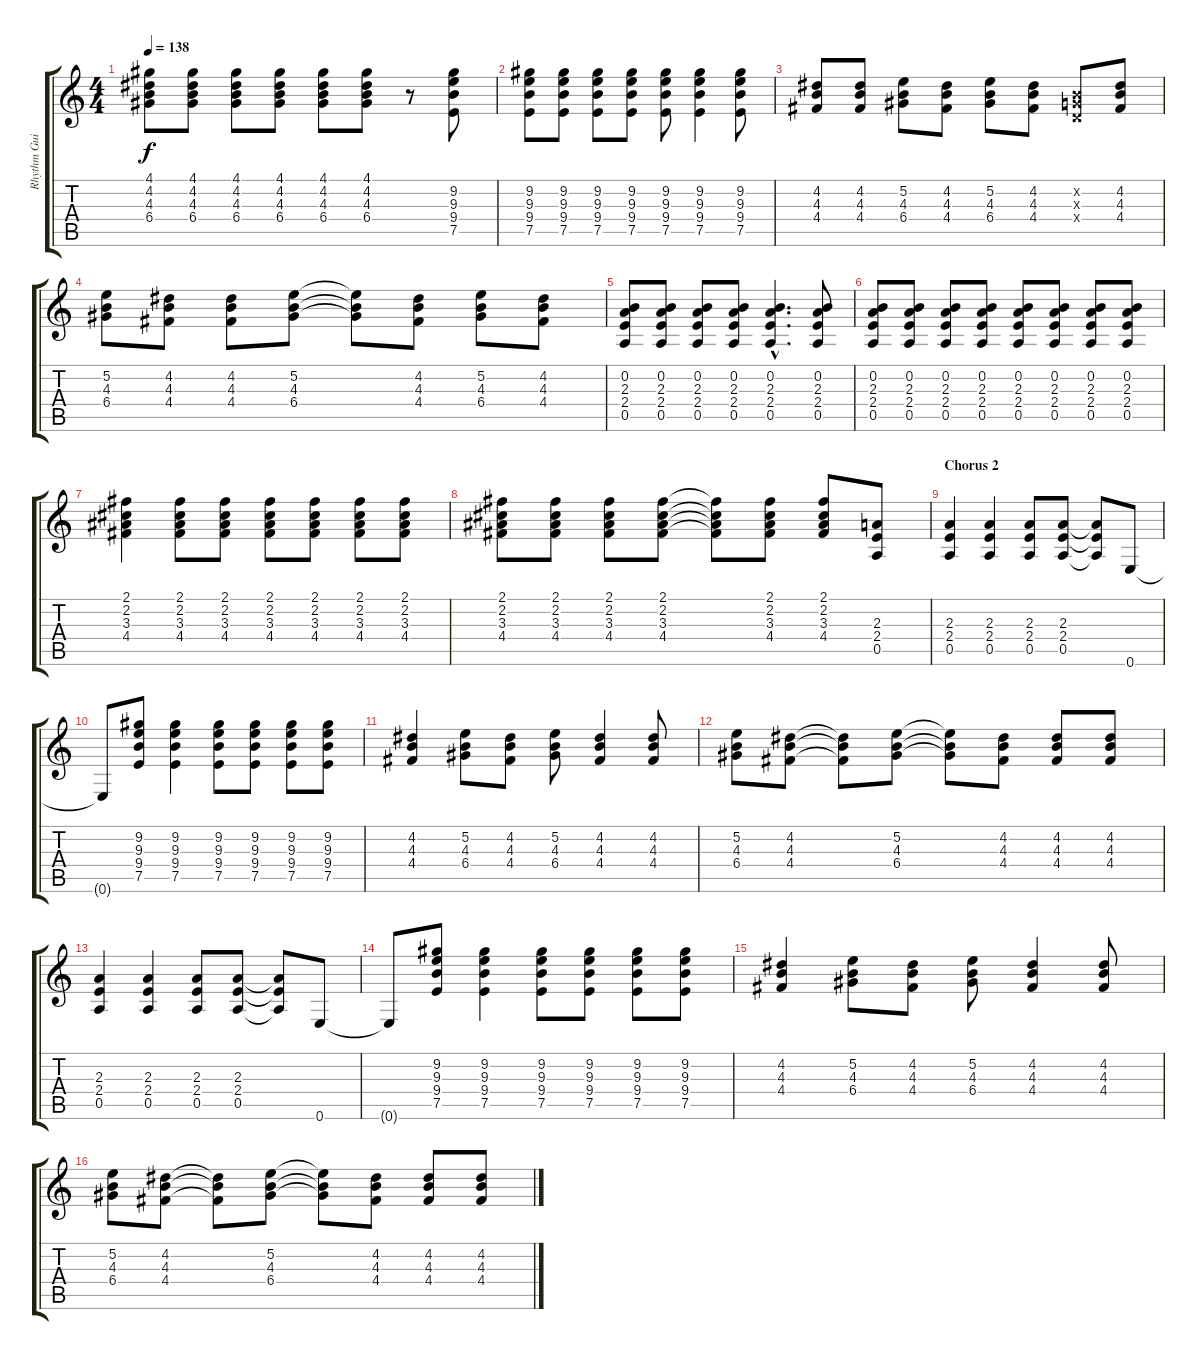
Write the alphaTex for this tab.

\track ("Rhythm Guitar 1" "Rhythm Gui") {instrument overdrivenguitar}
\staff {score tabs}
\tuning (E4 B3 G3 D3 A2 E2) {hide}
\ts (4 4)
\tempo 138
\clef g2
\ks c
(4.1 4.2 4.3 6.4).8{dy f} (4.1 4.2 4.3 6.4).8 (4.1 4.2 4.3 6.4).8 (4.1 4.2 4.3 6.4).8 (4.1 4.2 4.3 6.4).8 (4.1 4.2 4.3 6.4).8 r.8 (9.2 9.3 9.4 7.5).8 |
(9.2 9.3 9.4 7.5).8 (9.2 9.3 9.4 7.5).8 (9.2 9.3 9.4 7.5).8 (9.2 9.3 9.4 7.5).8 (9.2 9.3 9.4 7.5).8 (9.2 9.3 9.4 7.5).4 (9.2 9.3 9.4 7.5).8 |
(4.2 4.3 4.4).8 (4.2 4.3 4.4).8 (5.2 4.3 6.4).8 (4.2 4.3 4.4).8 (5.2 4.3 6.4).8 (4.2 4.3 4.4).8 (0.2{x} 0.3{x} 0.4{x}).8 (4.2 4.3 4.4).8 |
(5.2 4.3 6.4).8 (4.2 4.3 4.4).8 (4.2 4.3 4.4).8 (5.2 4.3 6.4).8 (5.2{t} 4.3{t} 6.4{t}).8 (4.2 4.3 4.4).8 (5.2 4.3 6.4).8 (4.2 4.3 4.4).8 |
(0.2 2.3 2.4 0.5).8 (0.2 2.3 2.4 0.5).8 (0.2 2.3 2.4 0.5).8 (0.2 2.3 2.4 0.5).8 (0.2{hac} 2.3{hac} 2.4{hac} 0.5{hac}).4{d} (0.2 2.3 2.4 0.5).8 |
(0.2 2.3 2.4 0.5).8 (0.2 2.3 2.4 0.5).8 (0.2 2.3 2.4 0.5).8 (0.2 2.3 2.4 0.5).8 (0.2 2.3 2.4 0.5).8 (0.2 2.3 2.4 0.5).8 (0.2 2.3 2.4 0.5).8 (0.2 2.3 2.4 0.5).8 |
(2.1 2.2 3.3 4.4).4 (2.1 2.2 3.3 4.4).8 (2.1 2.2 3.3 4.4).8 (2.1 2.2 3.3 4.4).8 (2.1 2.2 3.3 4.4).8 (2.1 2.2 3.3 4.4).8 (2.1 2.2 3.3 4.4).8 |
(2.1 2.2 3.3 4.4).8 (2.1 2.2 3.3 4.4).8 (2.1 2.2 3.3 4.4).8 (2.1 2.2 3.3 4.4).8 (2.1{t} 2.2{t} 3.3{t} 4.4{t}).8 (2.1 2.2 3.3 4.4).8 (2.1 2.2 3.3 4.4).8 (2.3 2.4 0.5).8 |
\section ("" "Chorus 2")
(2.3 2.4 0.5).4 (2.3 2.4 0.5).4 (2.3 2.4 0.5).8 (2.3 2.4 0.5).8 (2.3{t} 2.4{t} 0.5{t}).8 0.6.8 |
0.6{t}.8 (9.2 9.3 9.4 7.5).8 (9.2 9.3 9.4 7.5).4 (9.2 9.3 9.4 7.5).8 (9.2 9.3 9.4 7.5).8 (9.2 9.3 9.4 7.5).8 (9.2 9.3 9.4 7.5).8 |
(4.2 4.3 4.4).4 (5.2 4.3 6.4).8 (4.2 4.3 4.4).8 (5.2 4.3 6.4).8 (4.2 4.3 4.4).4 (4.2 4.3 4.4).8 |
(5.2 4.3 6.4).8 (4.2 4.3 4.4).8 (4.2{t} 4.3{t} 4.4{t}).8 (5.2 4.3 6.4).8 (5.2{t} 4.3{t} 6.4{t}).8 (4.2 4.3 4.4).8 (4.2 4.3 4.4).8 (4.2 4.3 4.4).8 |
(2.3 2.4 0.5).4 (2.3 2.4 0.5).4 (2.3 2.4 0.5).8 (2.3 2.4 0.5).8 (2.3{t} 2.4{t} 0.5{t}).8 0.6.8 |
0.6{t}.8 (9.2 9.3 9.4 7.5).8 (9.2 9.3 9.4 7.5).4 (9.2 9.3 9.4 7.5).8 (9.2 9.3 9.4 7.5).8 (9.2 9.3 9.4 7.5).8 (9.2 9.3 9.4 7.5).8 |
(4.2 4.3 4.4).4 (5.2 4.3 6.4).8 (4.2 4.3 4.4).8 (5.2 4.3 6.4).8 (4.2 4.3 4.4).4 (4.2 4.3 4.4).8 |
(5.2 4.3 6.4).8 (4.2 4.3 4.4).8 (4.2{t} 4.3{t} 4.4{t}).8 (5.2 4.3 6.4).8 (5.2{t} 4.3{t} 6.4{t}).8 (4.2 4.3 4.4).8 (4.2 4.3 4.4).8 (4.2 4.3 4.4).8
